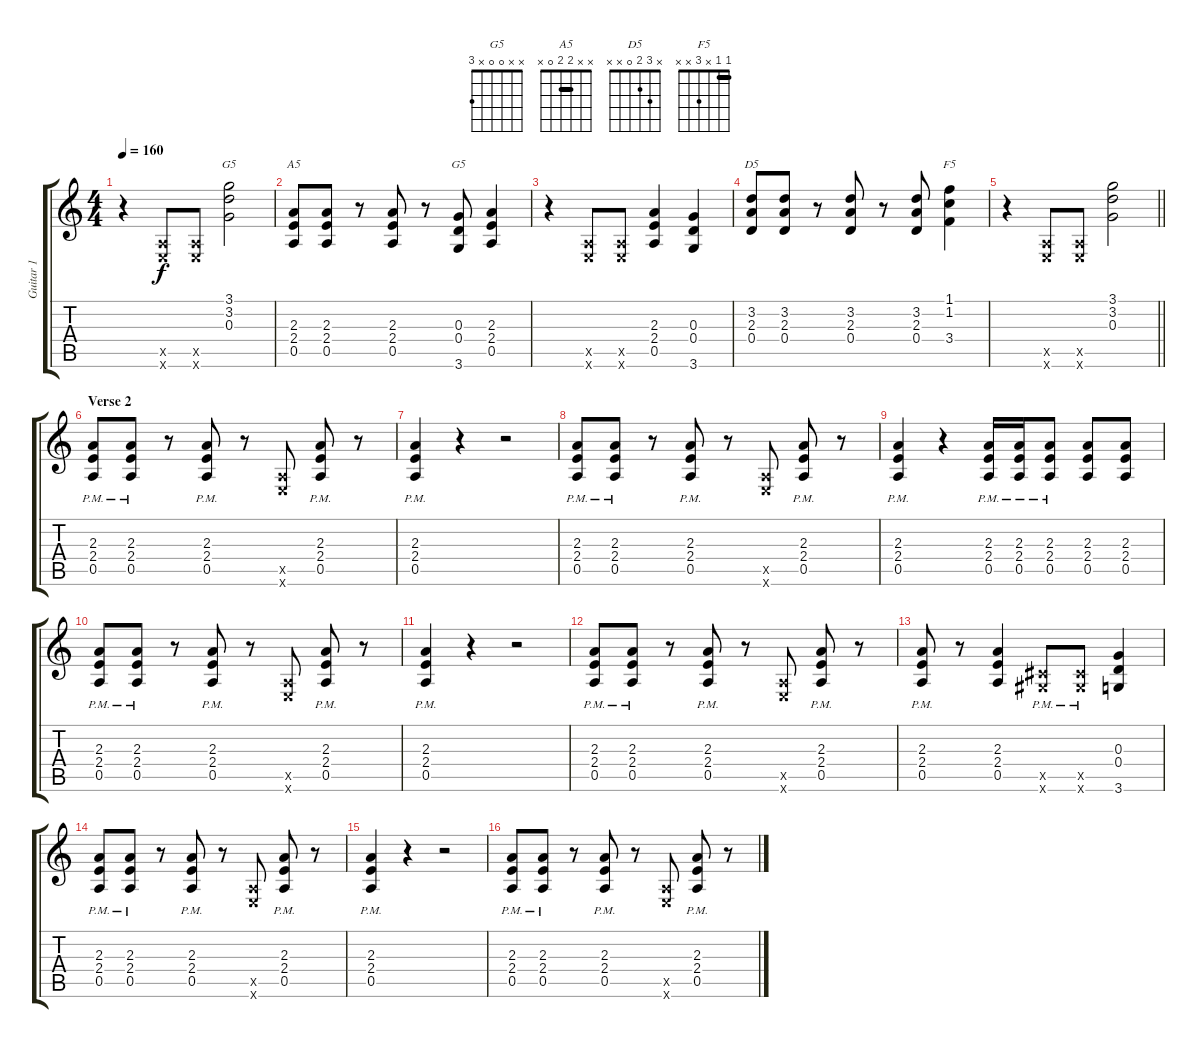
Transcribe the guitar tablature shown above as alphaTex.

\track ("Guitar 1" "Guitar 1") {instrument distortionguitar}
\staff {score tabs}
\tuning (E4 B3 G3 D3 A2 E2) {hide}
\chord ("G5" 3 3 0 x x x) {barre 3}
\chord ("A5" x x 2 2 0 x) {barre 2}
\chord ("G5" x x 0 0 x 3)
\chord ("D5" x 3 2 0 x x)
\chord ("F5" 1 1 x 3 x x) {barre 1}
\ts (4 4)
\tempo 160
\clef g2
\ks c
r.4{dy f} (0.5{x} 0.6{x}).8 (0.5{x} 0.6{x}).8 (3.1 3.2 0.3).2{ch "G5"} |
(2.3 2.4 0.5).8{ch "A5"} (2.3 2.4 0.5).8 r.8 (2.3 2.4 0.5).8 r.8 (0.3 0.4 3.6).8{ch "G5"} (2.3 2.4 0.5).4 |
r.4 (0.5{x} 0.6{x}).8 (0.5{x} 0.6{x}).8 (2.3 2.4 0.5).4 (0.3 0.4 3.6).4 |
(3.2 2.3 0.4).8{ch "D5"} (3.2 2.3 0.4).8 r.8 (3.2 2.3 0.4).8 r.8 (3.2 2.3 0.4).8 (1.1 1.2 3.4).4{ch "F5"} |
\barLineRight lightlight
r.4 (0.5{x} 0.6{x}).8 (0.5{x} 0.6{x}).8 (3.1 3.2 0.3).2 |
\section ("" "Verse 2")
(2.3 2.4{pm} 0.5{pm}).8 (2.3 2.4{pm} 0.5{pm}).8 r.8 (2.3 2.4{pm} 0.5{pm}).8 r.8 (0.5{x} 0.6{x}).8 (2.3 2.4{pm} 0.5{pm}).8 r.8 |
(2.3 2.4{pm} 0.5{pm}).4 r.4 r.2 |
(2.3 2.4{pm} 0.5{pm}).8 (2.3 2.4{pm} 0.5{pm}).8 r.8 (2.3 2.4{pm} 0.5{pm}).8 r.8 (0.5{x} 0.6{x}).8 (2.3 2.4{pm} 0.5{pm}).8 r.8 |
(2.3 2.4{pm} 0.5{pm}).4 r.4 (2.3 2.4{pm} 0.5{pm}).16 (2.3 2.4{pm} 0.5{pm}).16 (2.3 2.4{pm} 0.5{pm}).8 (2.3 2.4 0.5).8 (2.3 2.4 0.5).8 |
(2.3 2.4{pm} 0.5{pm}).8 (2.3 2.4{pm} 0.5{pm}).8 r.8 (2.3 2.4{pm} 0.5{pm}).8 r.8 (0.5{x} 0.6{x}).8 (2.3 2.4{pm} 0.5{pm}).8 r.8 |
(2.3 2.4{pm} 0.5{pm}).4 r.4 r.2 |
(2.3 2.4{pm} 0.5{pm}).8 (2.3 2.4{pm} 0.5{pm}).8 r.8 (2.3 2.4{pm} 0.5{pm}).8 r.8 (0.5{x} 0.6{x}).8 (2.3 2.4{pm} 0.5{pm}).8 r.8 |
(2.3 2.4{pm} 0.5{pm}).8 r.8 (2.3 2.4 0.5).4 (4.5{pm x} 4.6{pm x}).8 (4.5{x} 4.6{pm x}).8 (0.3 0.4 3.6).4 |
(2.3 2.4{pm} 0.5{pm}).8 (2.3 2.4{pm} 0.5{pm}).8 r.8 (2.3 2.4{pm} 0.5{pm}).8 r.8 (0.5{x} 0.6{x}).8 (2.3 2.4{pm} 0.5{pm}).8 r.8 |
(2.3 2.4{pm} 0.5{pm}).4 r.4 r.2 |
(2.3 2.4{pm} 0.5{pm}).8 (2.3 2.4{pm} 0.5{pm}).8 r.8 (2.3 2.4{pm} 0.5{pm}).8 r.8 (0.5{x} 0.6{x}).8 (2.3 2.4{pm} 0.5{pm}).8 r.8
